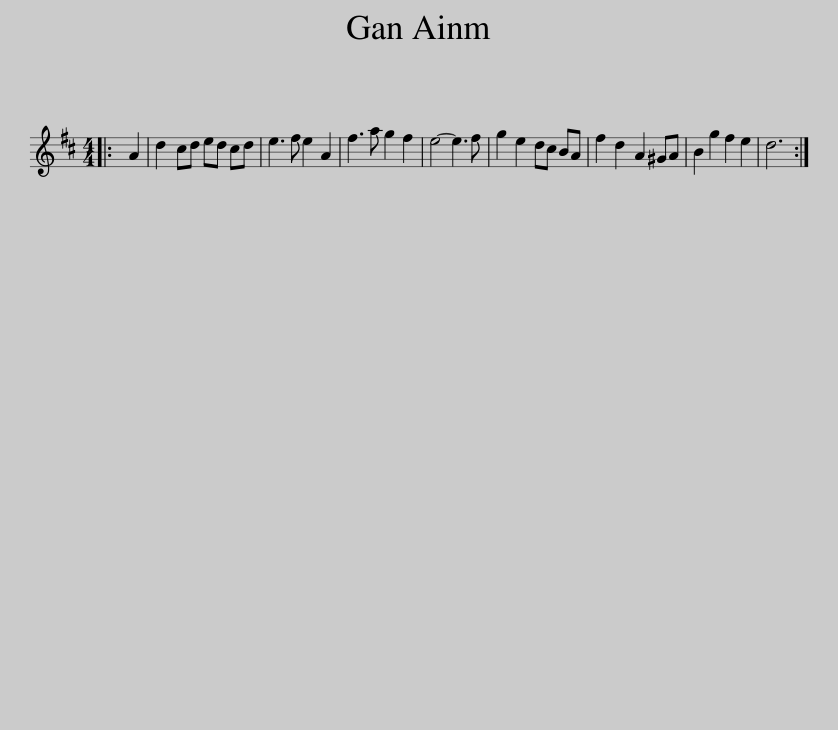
X:1
L:1/8
M:4/4
I:linebreak $
K:D
V:1 treble
V:1
|: A2 | d2 cd ed cd | e3 f e2 A2 | f3 a g2 f2 | e4- e3 f | %5
 g2 e2 dc BA | f2 d2 A2 ^GA | B2 g2 f2 e2 | d6 :| %9
